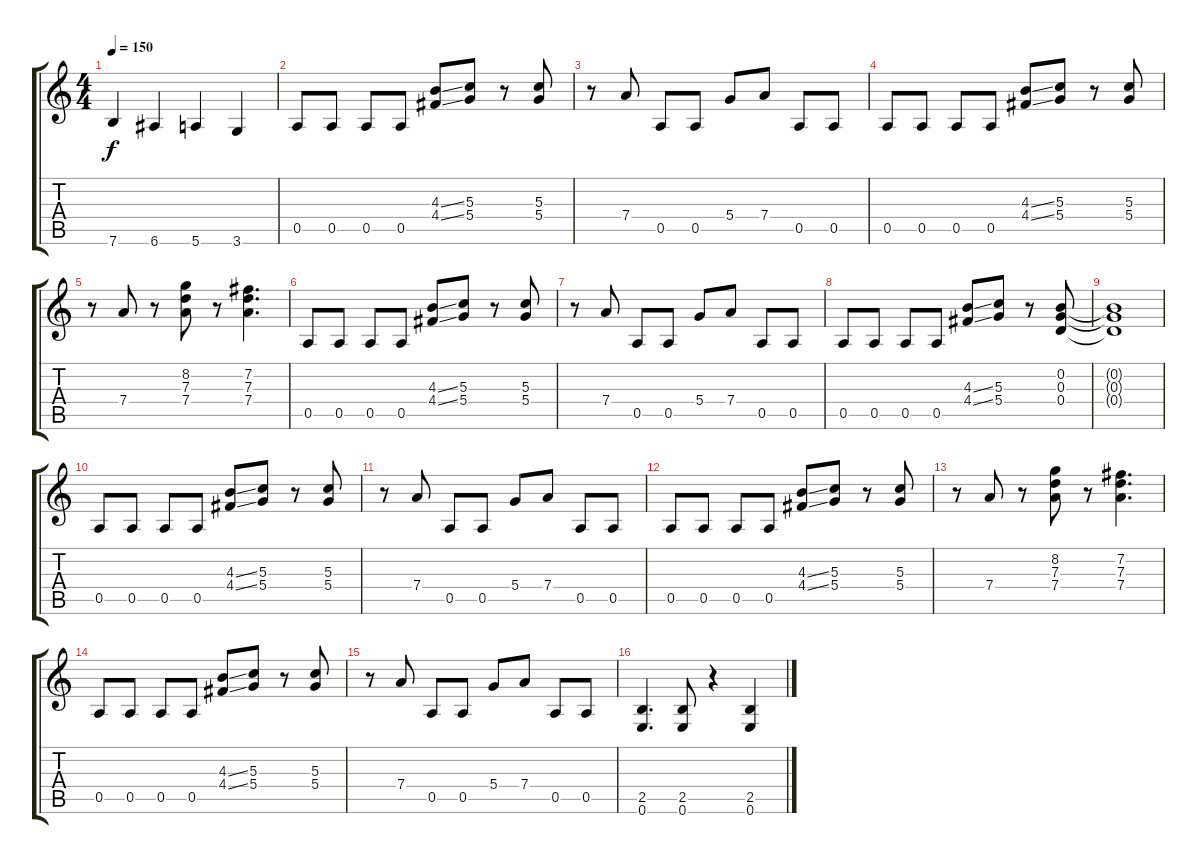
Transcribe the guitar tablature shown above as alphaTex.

\track "" {instrument distortionguitar}
\staff {score tabs}
\tuning (E4 B3 G3 D3 A2 E2) {hide}
\ts (4 4)
\tempo 150
\clef g2
\ks c
7.6.4{dy f} 6.6.4 5.6.4 3.6.4 |
0.5.8 0.5.8 0.5.8 0.5.8 (4.3{ss} 4.4{ss}).8 (5.3 5.4).8 r.8 (5.3 5.4).8 |
r.8 7.4.8 0.5.8 0.5.8 5.4.8 7.4.8 0.5.8 0.5.8 |
0.5.8 0.5.8 0.5.8 0.5.8 (4.3{ss} 4.4{ss}).8 (5.3 5.4).8 r.8 (5.3 5.4).8 |
r.8 7.4.8 r.8 (8.2 7.3 7.4).8 r.8 (7.2 7.3 7.4).4{d} |
0.5.8 0.5.8 0.5.8 0.5.8 (4.3{ss} 4.4{ss}).8 (5.3 5.4).8 r.8 (5.3 5.4).8 |
r.8 7.4.8 0.5.8 0.5.8 5.4.8 7.4.8 0.5.8 0.5.8 |
0.5.8 0.5.8 0.5.8 0.5.8 (4.3{ss} 4.4{ss}).8 (5.3 5.4).8 r.8 (0.2 0.3 0.4).8 |
(0.2{t} 0.3{t} 0.4{t}).1 |
0.5.8 0.5.8 0.5.8 0.5.8 (4.3{ss} 4.4{ss}).8 (5.3 5.4).8 r.8 (5.3 5.4).8 |
r.8 7.4.8 0.5.8 0.5.8 5.4.8 7.4.8 0.5.8 0.5.8 |
0.5.8 0.5.8 0.5.8 0.5.8 (4.3{ss} 4.4{ss}).8 (5.3 5.4).8 r.8 (5.3 5.4).8 |
r.8 7.4.8 r.8 (8.2 7.3 7.4).8 r.8 (7.2 7.3 7.4).4{d} |
0.5.8 0.5.8 0.5.8 0.5.8 (4.3{ss} 4.4{ss}).8 (5.3 5.4).8 r.8 (5.3 5.4).8 |
r.8 7.4.8 0.5.8 0.5.8 5.4.8 7.4.8 0.5.8 0.5.8 |
(2.5 0.6).4{d} (2.5 0.6).8 r.4 (2.5 0.6).4
